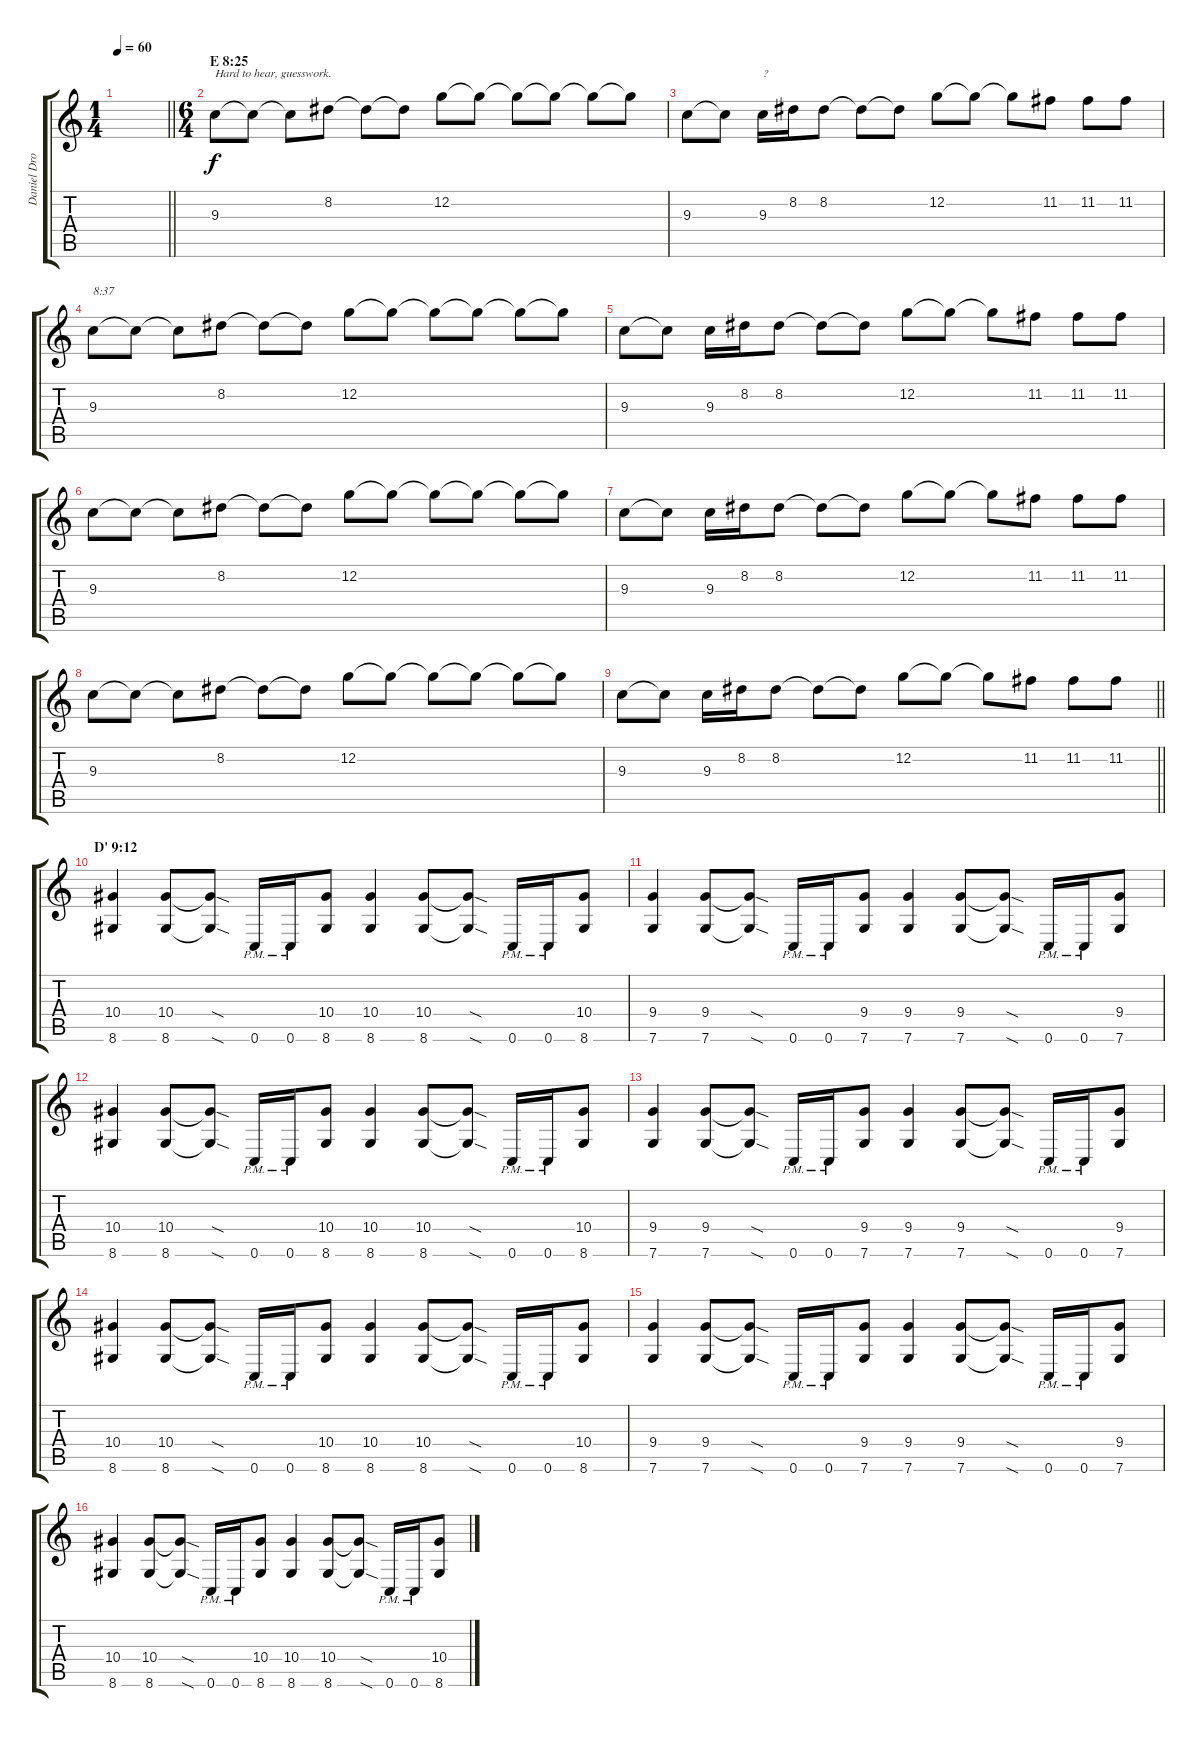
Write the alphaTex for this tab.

\track ("Daniel Droste (Lead Guitar)" "Daniel Dro") {instrument acousticguitarsteel}
\staff {score tabs}
\tuning (C4 G3 Eb3 Bb2 F2 C2) {hide}
\ts (1 4)
\tempo 60
\clef g2
\barLineRight lightlight
\ks c
|
\ts (6 4)
\section ("" "E 8:25")
9.3.8{txt "Hard to hear, guesswork."} 9.3{t}.8 9.3{t}.8 8.2.8 8.2{t}.8 8.2{t}.8 12.2.8 12.2{t}.8 12.2{t}.8 12.2{t}.8 12.2{t}.8 12.2{t}.8 |
9.3.8 9.3{t}.8 9.3.16{txt "?"} 8.2.16 8.2.8 8.2{t}.8 8.2{t}.8 12.2.8 12.2{t}.8 12.2{t}.8 11.2.8 11.2.8 11.2.8 |
9.3.8{txt "8:37"} 9.3{t}.8 9.3{t}.8 8.2.8 8.2{t}.8 8.2{t}.8 12.2.8 12.2{t}.8 12.2{t}.8 12.2{t}.8 12.2{t}.8 12.2{t}.8 |
9.3.8 9.3{t}.8 9.3.16 8.2.16 8.2.8 8.2{t}.8 8.2{t}.8 12.2.8 12.2{t}.8 12.2{t}.8 11.2.8 11.2.8 11.2.8 |
9.3.8 9.3{t}.8 9.3{t}.8 8.2.8 8.2{t}.8 8.2{t}.8 12.2.8 12.2{t}.8 12.2{t}.8 12.2{t}.8 12.2{t}.8 12.2{t}.8 |
9.3.8 9.3{t}.8 9.3.16 8.2.16 8.2.8 8.2{t}.8 8.2{t}.8 12.2.8 12.2{t}.8 12.2{t}.8 11.2.8 11.2.8 11.2.8 |
9.3.8 9.3{t}.8 9.3{t}.8 8.2.8 8.2{t}.8 8.2{t}.8 12.2.8 12.2{t}.8 12.2{t}.8 12.2{t}.8 12.2{t}.8 12.2{t}.8 |
\barLineRight lightlight
9.3.8 9.3{t}.8 9.3.16 8.2.16 8.2.8 8.2{t}.8 8.2{t}.8 12.2.8 12.2{t}.8 12.2{t}.8 11.2.8 11.2.8 11.2.8 |
\section ("" "D' 9:12")
(10.4 8.6).4 (10.4 8.6).8 (10.4{sod t} 8.6{sod t}).8 0.6{pm}.16 0.6{pm}.16 (10.4 8.6).8 (10.4 8.6).4 (10.4 8.6).8 (10.4{sod t} 8.6{sod t}).8 0.6{pm}.16 0.6{pm}.16 (10.4 8.6).8 |
(9.4 7.6).4 (9.4 7.6).8 (9.4{sod t} 7.6{sod t}).8 0.6{pm}.16 0.6{pm}.16 (9.4 7.6).8 (9.4 7.6).4 (9.4 7.6).8 (9.4{sod t} 7.6{sod t}).8 0.6{pm}.16 0.6{pm}.16 (9.4 7.6).8 |
(10.4 8.6).4 (10.4 8.6).8 (10.4{sod t} 8.6{sod t}).8 0.6{pm}.16 0.6{pm}.16 (10.4 8.6).8 (10.4 8.6).4 (10.4 8.6).8 (10.4{sod t} 8.6{sod t}).8 0.6{pm}.16 0.6{pm}.16 (10.4 8.6).8 |
(9.4 7.6).4 (9.4 7.6).8 (9.4{sod t} 7.6{sod t}).8 0.6{pm}.16 0.6{pm}.16 (9.4 7.6).8 (9.4 7.6).4 (9.4 7.6).8 (9.4{sod t} 7.6{sod t}).8 0.6{pm}.16 0.6{pm}.16 (9.4 7.6).8 |
(10.4 8.6).4 (10.4 8.6).8 (10.4{sod t} 8.6{sod t}).8 0.6{pm}.16 0.6{pm}.16 (10.4 8.6).8 (10.4 8.6).4 (10.4 8.6).8 (10.4{sod t} 8.6{sod t}).8 0.6{pm}.16 0.6{pm}.16 (10.4 8.6).8 |
(9.4 7.6).4 (9.4 7.6).8 (9.4{sod t} 7.6{sod t}).8 0.6{pm}.16 0.6{pm}.16 (9.4 7.6).8 (9.4 7.6).4 (9.4 7.6).8 (9.4{sod t} 7.6{sod t}).8 0.6{pm}.16 0.6{pm}.16 (9.4 7.6).8 |
(10.4 8.6).4 (10.4 8.6).8 (10.4{sod t} 8.6{sod t}).8 0.6{pm}.16 0.6{pm}.16 (10.4 8.6).8 (10.4 8.6).4 (10.4 8.6).8 (10.4{sod t} 8.6{sod t}).8 0.6{pm}.16 0.6{pm}.16 (10.4 8.6).8
